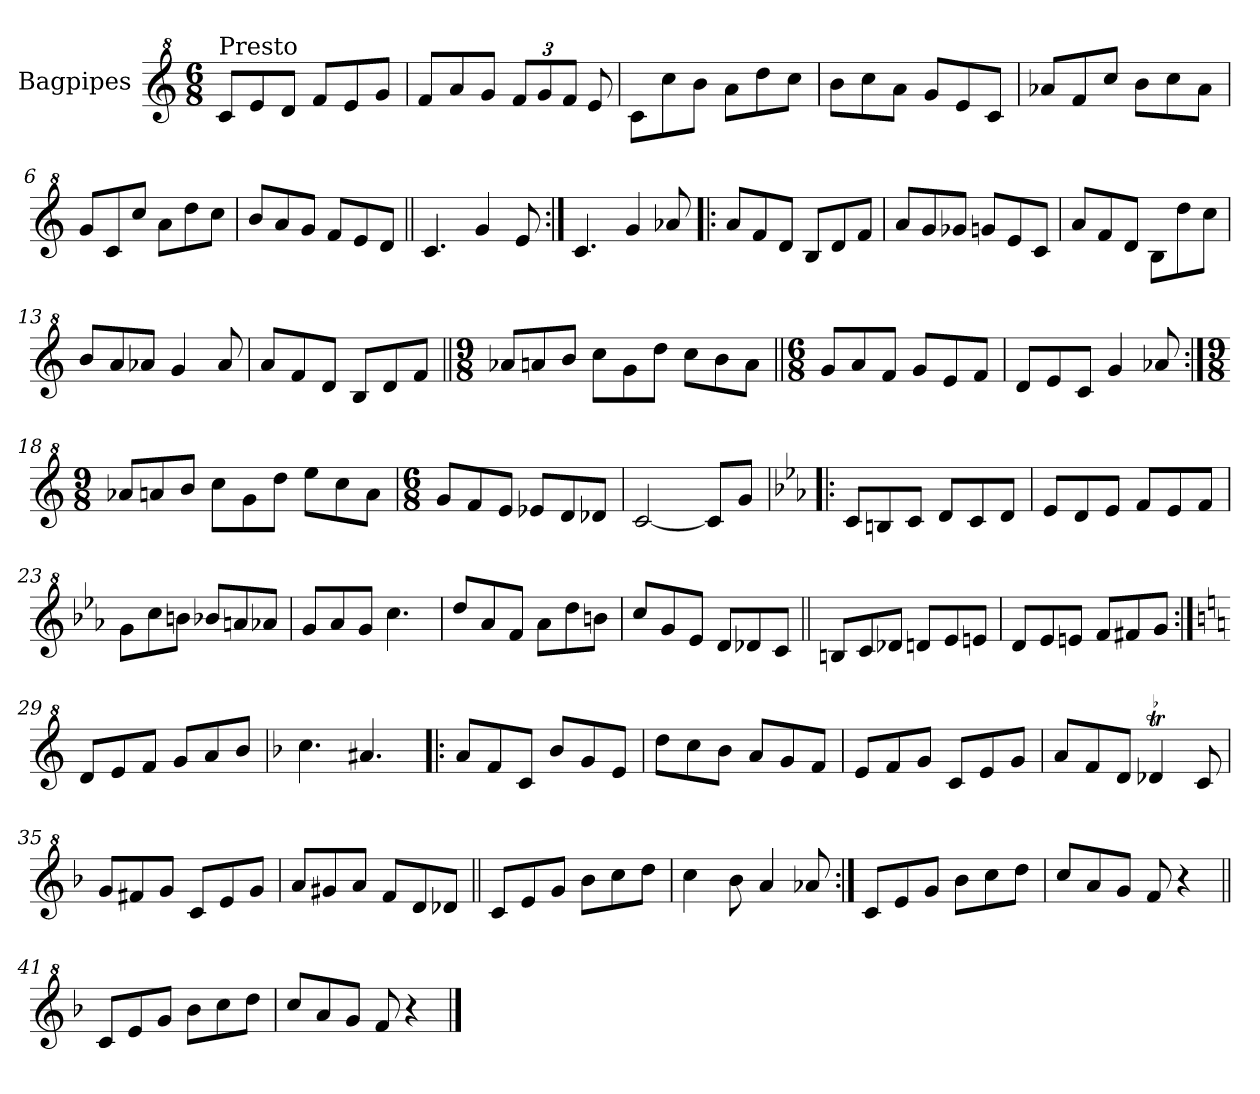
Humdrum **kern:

**kern
*part1
*staff1
*I"Bagpipes
*I'Bag
*clefG^2
*k[]
*C:
*M6/8
=1
!LO:TX:a:t=Presto
8cc/L
8ee/
8dd/J
8ff/L
8ee/
8gg/J
=2
8ff/L
8aa/
8gg/J
*Xbrackettup
12ff/L
12gg/
12ff/J
8ee/
=3
8cc\L
8ccc\
8bb\J
8aa\L
8ddd\
8ccc\J
=4
8bb\L
8ccc\
8aa\J
8gg/L
8ee/
8cc/J
=5
8aa-X/L
8ff/
8ccc/J
8bb\L
8ccc\
8aa-\J
=6
8gg/L
8cc/
8ccc/J
8aa\L
8ddd\
8ccc\J
=7
8bb/L
8aa/
8gg/J
8ff/L
8ee/
8dd/J
!!LO:LB:g=z
=8||
4.cc/
4gg/
8ee/
=9:|!
4.cc/
4gg/
8aa-X/
=10!|:
8aa/L
8ff/
8dd/J
8b/L
8dd/
8ff/J
=11
8aa/L
8gg/
8gg-X/J
8ggn/L
8ee/
8cc/J
=12
8aa/L
8ff/
8dd/J
8b\L
8ddd\
8ccc\J
=13
8bb/L
8aa/
8aa-X/J
4gg/
8aa-/
=14
8aa/L
8ff/
8dd/J
8b/L
8dd/
8ff/J
!!LO:LB:g=z
=15||
*M9/8
8aa-X/L
8aan/
8bb/J
8ccc\L
8gg\
8ddd\J
8ccc\L
8bb\
8aa\J
=16||
*M6/8
8gg/L
8aa/
8ff/J
8gg/L
8ee/
8ff/J
=17
8dd/L
8ee/
8cc/J
4gg/
8aa-X/
=18:|!
*M9/8
8aa-X/L
8aan/
8bb/J
8ccc\L
8gg\
8ddd\J
8eee\L
8ccc\
8aa\J
=19
*M6/8
8gg/L
8ff/
8ee/J
8ee-X/L
8dd/
8dd-X/J
!!LO:LB:g=z
=20
[2cc/
8cc/L]
8gg/J
=21!|:
*k[b-e-a-]
*E-:
8cc/L
8bn/
8cc/J
8dd/L
8cc/
8dd/J
=22
8ee-/L
8dd/
8ee-/J
8ff/L
8ee-/
8ff/J
=23
8gg\L
8ccc\
8bbn\J
8bb-X/L
8aan/
8aa-X/J
=24
8gg/L
8aa-/
8gg/J
4.ccc\
=25
8ddd/L
8aa-/
8ff/J
8aa-\L
8ddd\
8bbn\J
=26
8ccc/L
8gg/
8ee-/J
8dd/L
8dd-X/
8cc/J
!!LO:LB:g=z
=27||
8bn/L
8cc/
8dd-X/J
8ddn/L
8ee-/
8een/J
=28
8dd/L
8ee-/
8een/J
8ff/L
8ff#X/
8gg/J
=29:|!
*k[]
*C:
8dd/L
8ee/
8ff/J
8gg/L
8aa/
8bb/J
=30
*k[b-]
*F:
4.ccc\
4.aa#X/
=31!|:
8aa/L
8ff/
8cc/J
8bb-/L
8gg/
8ee/J
=32
8ddd\L
8ccc\
8bb-\J
8aa/L
8gg/
8ff/J
!!LO:LB:g=z
=33
8ee/L
8ff/
8gg/J
8cc/L
8ee/
8gg/J
=34
8aa/L
8ff/
8dd/J
4dd-XT/
8cc/
=35
8gg/L
8ff#X/
8gg/J
8cc/L
8ee/
8gg/J
=36
8aa/L
8gg#X/
8aa/J
8ff/L
8dd/
8dd-X/J
=37||
8cc/L
8ee/
8gg/J
8bb-\L
8ccc\
8ddd\J
=38
4ccc\
8bb-\
4aa/
8aa-X/
=39:|!
8cc/L
8ee/
8gg/J
8bb-\L
8ccc\
8ddd\J
!!LO:LB:g=z
=40
8ccc/L
8aa/
8gg/J
8ff/
4r
=41||
8cc/L
8ee/
8gg/J
8bb-\L
8ccc\
8ddd\J
=42
8ccc/L
8aa/
8gg/J
8ff/
4r
==
*-
